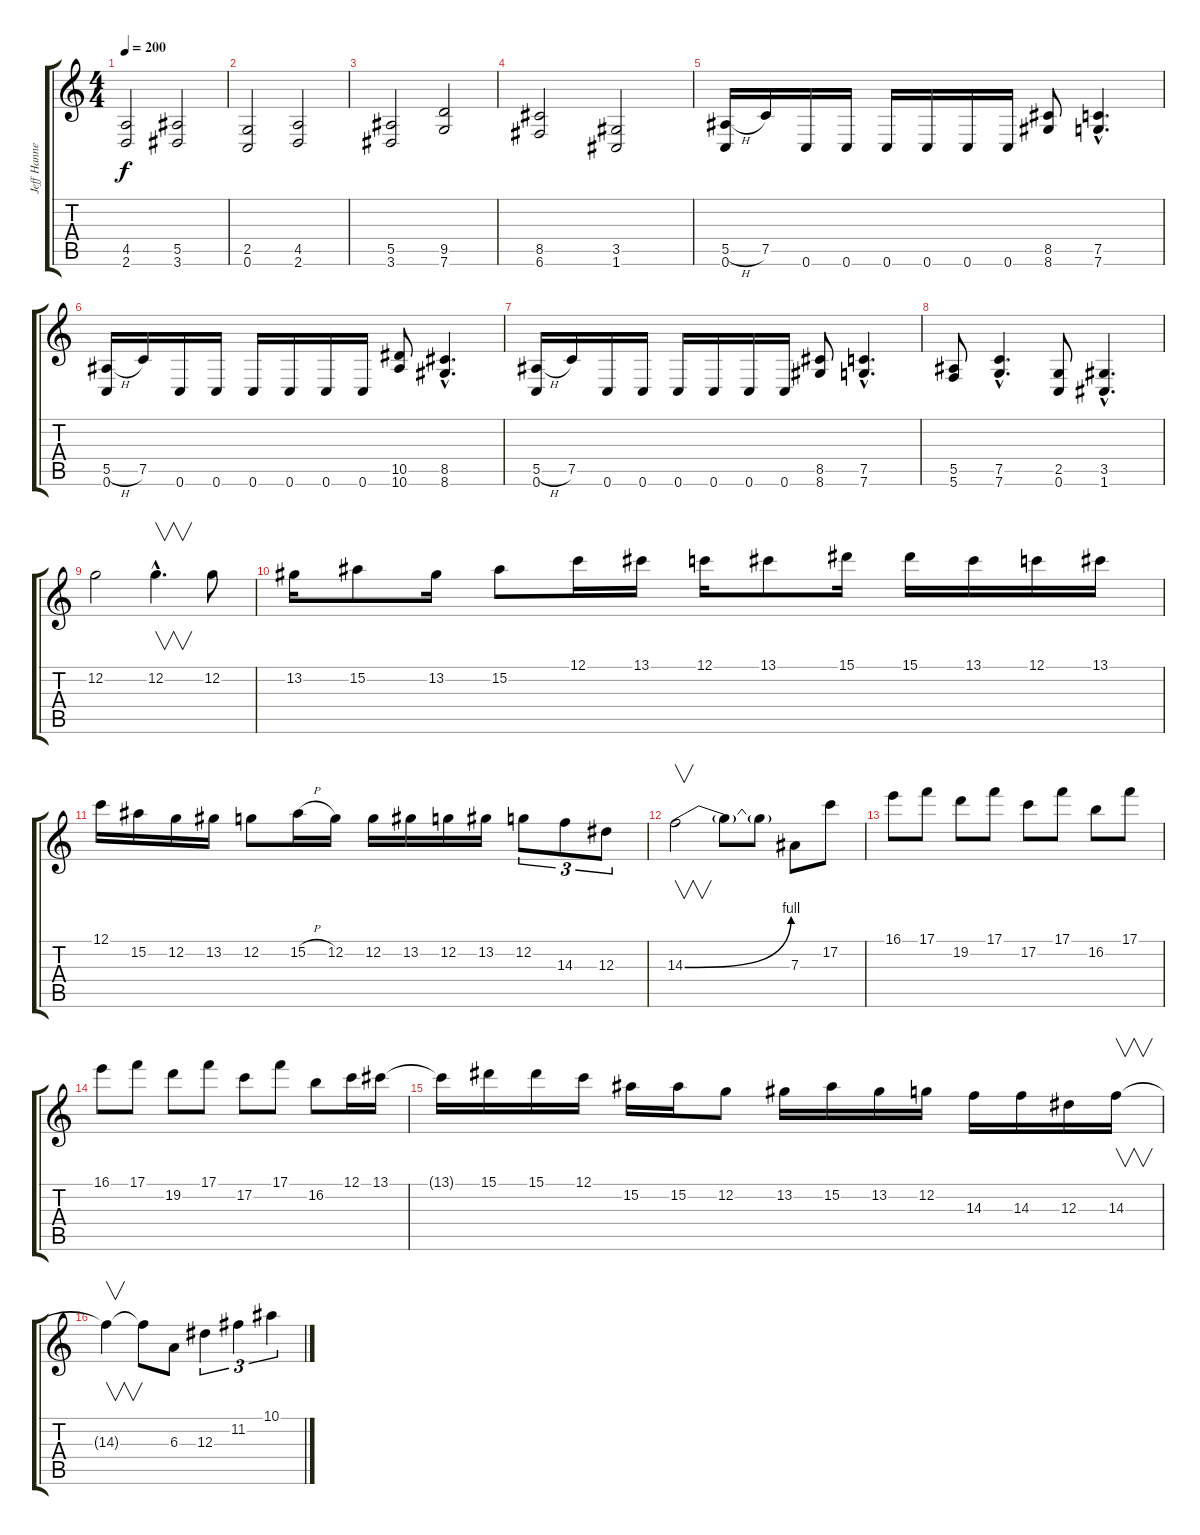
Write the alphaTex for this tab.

\track ("Jeff Hanneman" "Jeff Hanne") {instrument distortionguitar}
\staff {score tabs}
\tuning (C4 G3 Eb3 Bb2 F2 C2) {hide}
\ts (4 4)
\tempo 200
\clef g2
\ks c
(4.5 2.6).2{dy f} (5.5 3.6).2 |
(2.5 0.6).2 (4.5 2.6).2 |
(5.5 3.6).2 (9.5 7.6).2 |
(8.5 6.6).2 (3.5 1.6).2 |
(5.5{h} 0.6).16 7.5.16 0.6.16 0.6.16 0.6.16 0.6.16 0.6.16 0.6.16 (8.5 8.6).8 (7.5{hac} 7.6{hac}).4{d} |
(5.5{h} 0.6).16 7.5.16 0.6.16 0.6.16 0.6.16 0.6.16 0.6.16 0.6.16 (10.5 10.6).8 (8.5{hac} 8.6{hac}).4{d} |
(5.5{h} 0.6).16 7.5.16 0.6.16 0.6.16 0.6.16 0.6.16 0.6.16 0.6.16 (8.5 8.6).8 (7.5{hac} 7.6{hac}).4{d} |
(5.5 5.6).8 (7.5{hac} 7.6{hac}).4{d} (2.5 0.6).8 (3.5{hac} 1.6{hac}).4{d} |
12.2.2 12.2{hac}.4{v d} 12.2.8 |
13.2.16 15.2.8 13.2.16 15.2.8 12.1.16 13.1.16 12.1.16 13.1.8 15.1.16 15.1.16 13.1.16 12.1.16 13.1.16 |
12.1.16 15.2.16 12.2.16 13.2.16 12.2.8 15.2{h}.16 12.2.16 12.2.16 13.2.16 12.2.16 13.2.16 12.2.8{tu (3 2)} 14.3.8{tu (3 2)} 12.3.8{tu (3 2)} |
14.3{be (bend 0 0 60 4)}.2{v} 14.3{t}.8 14.3{t}.8 7.3.8 17.2.8 |
16.1.8 17.1.8 19.2.8 17.1.8 17.2.8 17.1.8 16.2.8 17.1.8 |
16.1.8 17.1.8 19.2.8 17.1.8 17.2.8 17.1.8 16.2.8 12.1.16 13.1.16 |
13.1{t}.16 15.1.16 15.1.16 12.1.16 15.2.16 15.2.16 12.2.8 13.2.16 15.2.16 13.2.16 12.2.16 14.3.16 14.3.16 12.3.16 14.3.16{v} |
14.3{t}.4{v} 14.3{t}.8 6.3.8 12.3.4{tu (3 2)} 11.2.4{tu (3 2)} 10.1.4{tu (3 2)}
